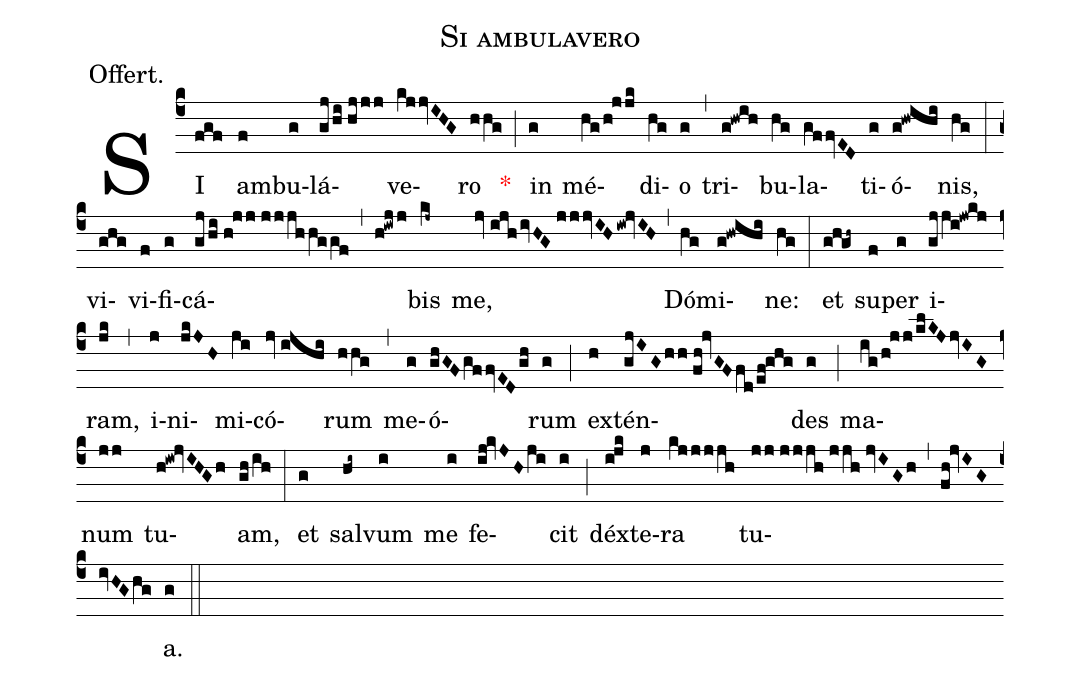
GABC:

name:Si ambulavero;
annotation:Offert.;
mode:VIII.;
office-part:Offertory;
%%
(c4) SI(fgf) am(f)bu(g)lá(gj/hi//hjjj)ve(kjjvIHG)ro(hhg) <v>\red{*}</v>(;) in(g) mé(hg/h!jjk)di(hg)o(g) (,) tri(g!hwih)bu(hg)la(gffvED)ti(g)ó(g!hwihi)nis,(hg) (:) vi(ghg)vi(f)fi(g)cá(gj/hi//h!jj//jjjhhggf,h!iwjj)bis(kj~) me,(jv//ijh/ivHG//jjjvIH/iw!jvIH) (,) Dó(hg)mi(g!hwihi)ne:(hg) (:) et(g!h!gh~) su(f)per(g) i(gj/ji!jwkj)ram,(jk) (,) i(j)ni(jkJH)mi(ji)có(jv//ijhi)rum(hhg) (,) me(g)ó(ghGF/gffvED/gh)rum(g) (;) ex(h)tén(gjIG/hh//fh!jvGF/fd/ef!ghg)des(g) (;) ma(ig/h!jj/klKJ/jvIG)num(jj) tu(h!iw!jvIHGh)am,(gh/ih) (:) et(g) sal(hi~)vum(i) me(i) fe(ij!kvJH/ji)cit(i) (;) déx(i!jk)te(j)ra(kjjjjh) tu(jj//jjjh//jjh//jvIGh,fh!jvIG//ivHG/hg)a.(g) (::)
